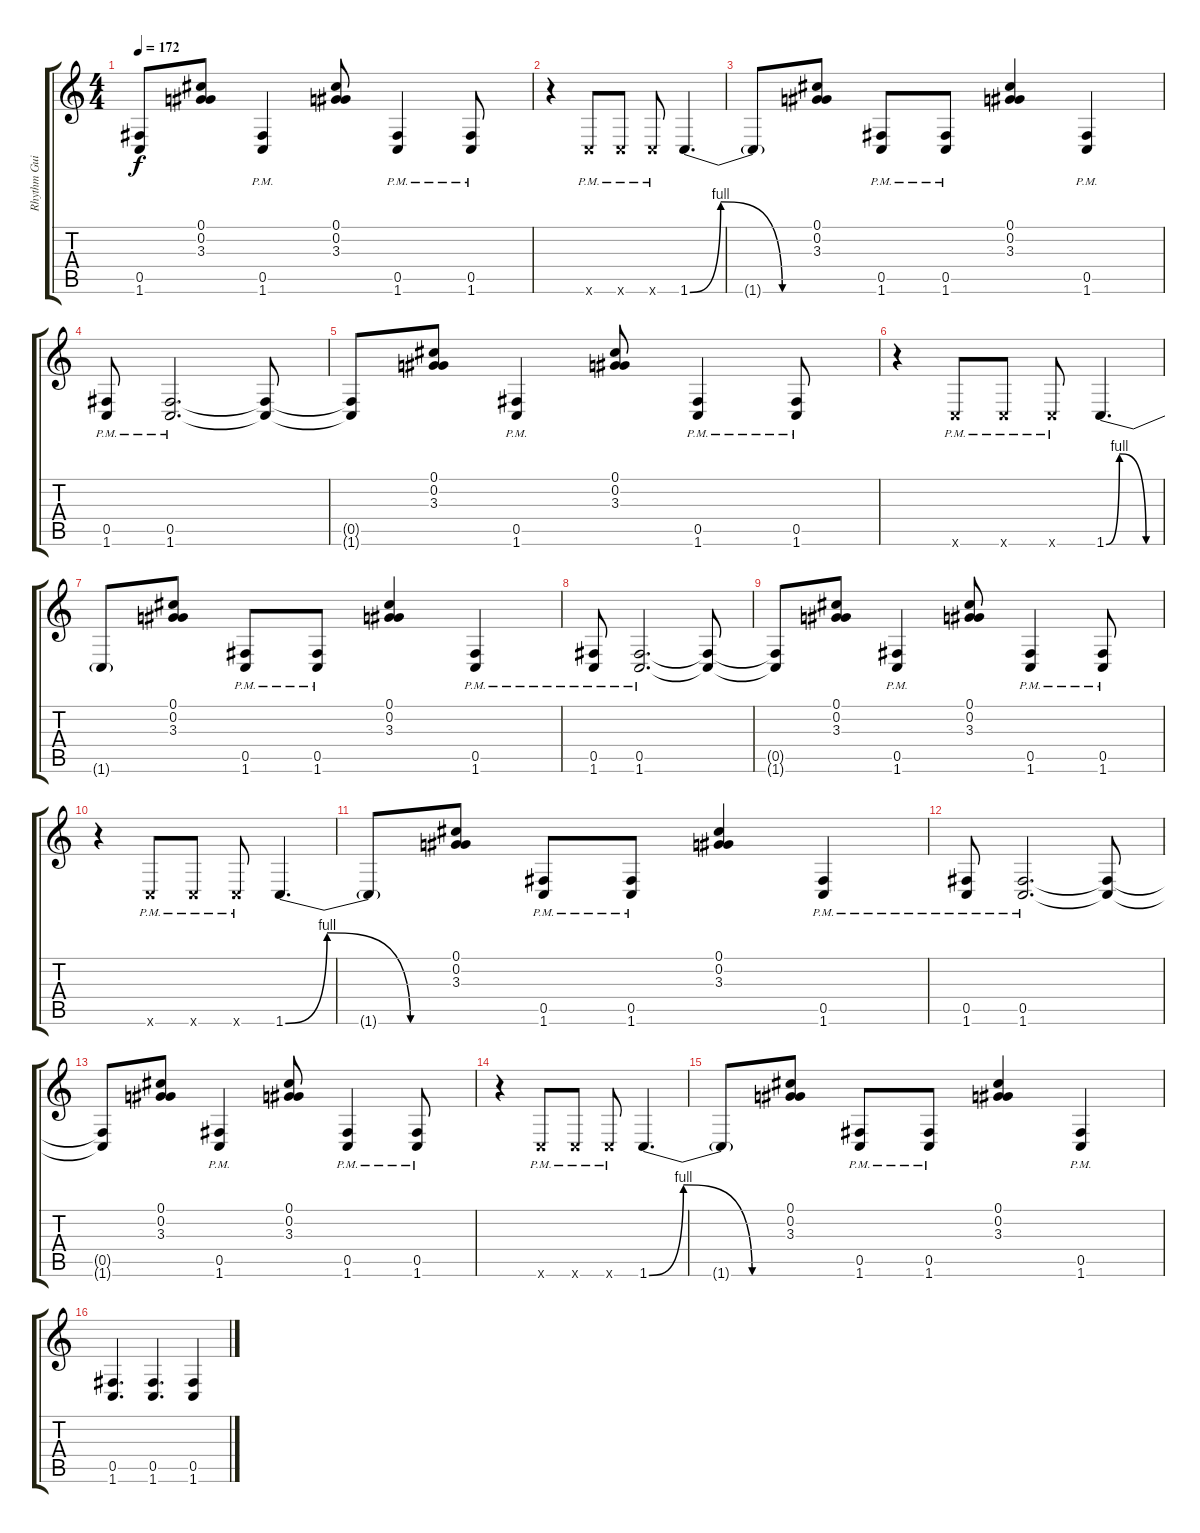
\track ("Rhythm Guitar 2" "Rhythm Gui") {instrument distortionguitar}
\staff {score tabs}
\tuning (Db4 Ab3 E3 B2 Gb2 B1) {hide}
\ts (4 4)
\tempo 172
\clef g2
\ks c
(0.5{t} 1.6{t}).8{dy f} (0.1 0.2 3.3).8 (0.5{pm} 1.6{pm}).4 (0.1 0.2 3.3).8 (0.5{pm} 1.6{pm}).4 (0.5{pm} 1.6{pm}).8 |
r.4 1.6{pm x}.8 1.6{pm x}.8 1.6{pm x}.8 1.6{be (custom 0 0 15 4 45 0 60 0)}.4{d} |
1.6{t}.8 (0.1 0.2 3.3).8 (0.5{pm} 1.6{pm}).8 (0.5{pm} 1.6{pm}).8 (0.1 0.2 3.3).4 (0.5{pm} 1.6{pm}).4 |
(0.5{pm} 1.6{pm}).8 (0.5{pm} 1.6{pm}).2{d} (0.5{t} 1.6{t}).8 |
(0.5{t} 1.6{t}).8 (0.1 0.2 3.3).8 (0.5{pm} 1.6{pm}).4 (0.1 0.2 3.3).8 (0.5{pm} 1.6{pm}).4 (0.5{pm} 1.6{pm}).8 |
r.4 1.6{pm x}.8 1.6{pm x}.8 1.6{pm x}.8 1.6{be (custom 0 0 15 4 45 0 60 0)}.4{d} |
1.6{t}.8 (0.1 0.2 3.3).8 (0.5{pm} 1.6{pm}).8 (0.5{pm} 1.6{pm}).8 (0.1 0.2 3.3).4 (0.5{pm} 1.6{pm}).4 |
(0.5{pm} 1.6{pm}).8 (0.5{pm} 1.6{pm}).2{d} (0.5{t} 1.6{t}).8 |
(0.5{t} 1.6{t}).8 (0.1 0.2 3.3).8 (0.5{pm} 1.6{pm}).4 (0.1 0.2 3.3).8 (0.5{pm} 1.6{pm}).4 (0.5{pm} 1.6{pm}).8 |
r.4 1.6{pm x}.8 1.6{pm x}.8 1.6{pm x}.8 1.6{be (custom 0 0 15 4 45 0 60 0)}.4{d} |
1.6{t}.8 (0.1 0.2 3.3).8 (0.5{pm} 1.6{pm}).8 (0.5{pm} 1.6{pm}).8 (0.1 0.2 3.3).4 (0.5{pm} 1.6{pm}).4 |
(0.5{pm} 1.6{pm}).8 (0.5{pm} 1.6{pm}).2{d} (0.5{t} 1.6{t}).8 |
(0.5{t} 1.6{t}).8 (0.1 0.2 3.3).8 (0.5{pm} 1.6{pm}).4 (0.1 0.2 3.3).8 (0.5{pm} 1.6{pm}).4 (0.5{pm} 1.6{pm}).8 |
r.4 1.6{pm x}.8 1.6{pm x}.8 1.6{pm x}.8 1.6{be (custom 0 0 15 4 45 0 60 0)}.4{d} |
1.6{t}.8 (0.1 0.2 3.3).8 (0.5{pm} 1.6{pm}).8 (0.5{pm} 1.6{pm}).8 (0.1 0.2 3.3).4 (0.5{pm} 1.6{pm}).4 |
(0.5 1.6).4{d} (0.5 1.6).4{d} (0.5 1.6).4
